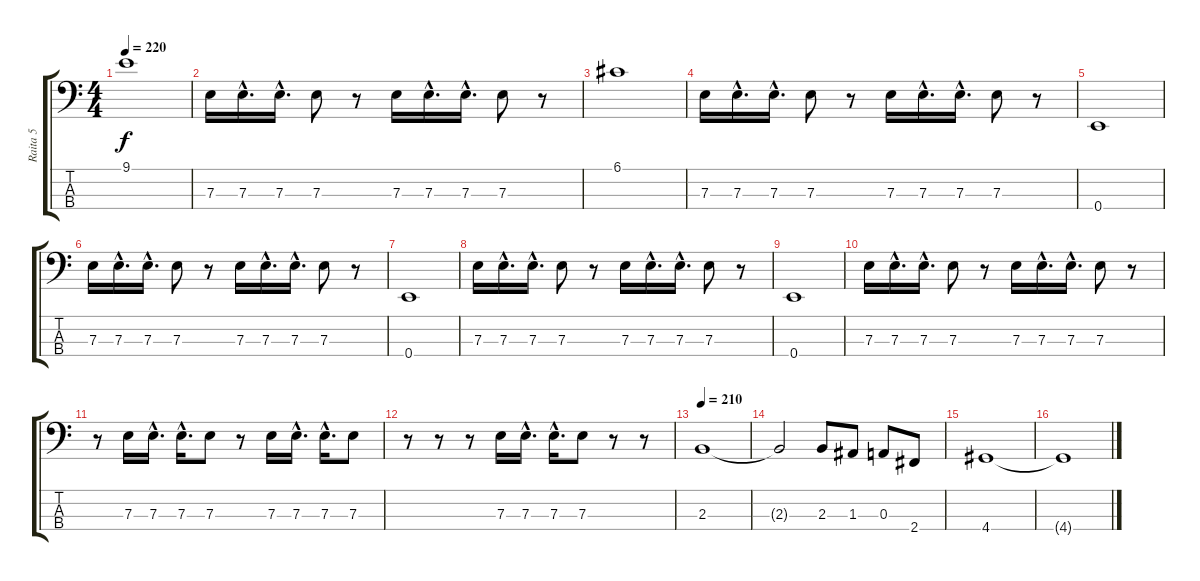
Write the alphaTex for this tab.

\track ("Raita 5" "Raita 5") {instrument acousticguitarnylon}
\staff {score tabs}
\tuning (G2 D2 A1 E1) {hide}
\ts (4 4)
\tempo 220
\clef f4
\ks c
9.1.1{dy f} |
7.3.16 7.3{hac}.16{d} 7.3{hac}.16{d} 7.3.8 r.8 7.3.16 7.3{hac}.16{d} 7.3{hac}.16{d} 7.3.8 r.8 |
6.1.1 |
7.3.16 7.3{hac}.16{d} 7.3{hac}.16{d} 7.3.8 r.8 7.3.16 7.3{hac}.16{d} 7.3{hac}.16{d} 7.3.8 r.8 |
0.4.1 |
7.3.16 7.3{hac}.16{d} 7.3{hac}.16{d} 7.3.8 r.8 7.3.16 7.3{hac}.16{d} 7.3{hac}.16{d} 7.3.8 r.8 |
0.4.1 |
7.3.16 7.3{hac}.16{d} 7.3{hac}.16{d} 7.3.8 r.8 7.3.16 7.3{hac}.16{d} 7.3{hac}.16{d} 7.3.8 r.8 |
0.4.1 |
7.3.16 7.3{hac}.16{d} 7.3{hac}.16{d} 7.3.8 r.8 7.3.16 7.3{hac}.16{d} 7.3{hac}.16{d} 7.3.8 r.8 |
r.8 7.3.16 7.3{hac}.16{d} 7.3{hac}.16{d} 7.3.8 r.8 7.3.16 7.3{hac}.16{d} 7.3{hac}.16{d} 7.3.8 |
r.8 r.8 r.8 7.3.16 7.3{hac}.16{d} 7.3{hac}.16{d} 7.3.8 r.8 r.8 |
\tempo 210
2.3.1 |
2.3{t}.2 2.3.8 1.3.8 0.3.8 2.4.8 |
4.4.1 |
4.4{t}.1
